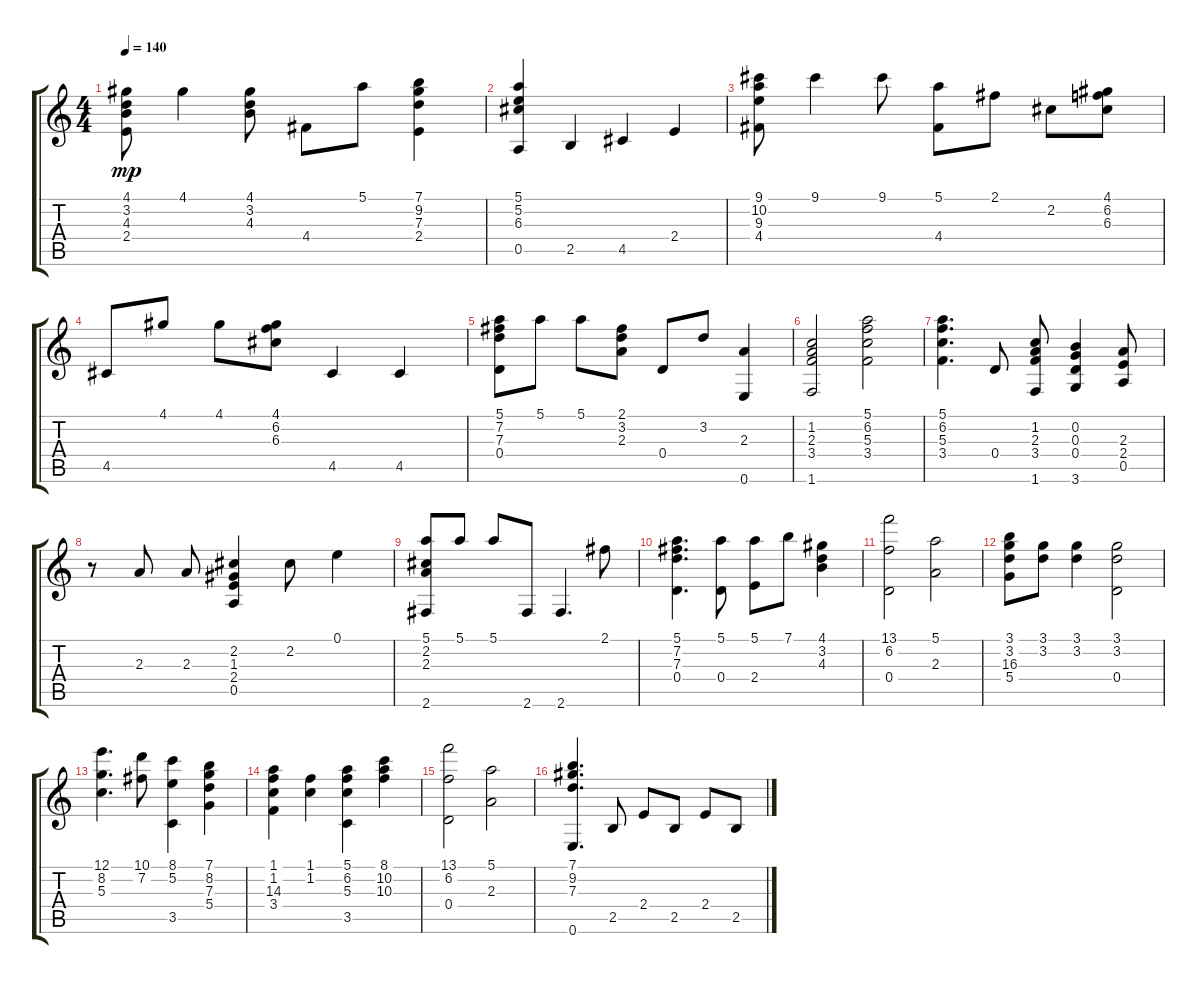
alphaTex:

\track "" {instrument acousticguitarnylon}
\staff {score tabs}
\tuning (E4 B3 G3 D3 A2 E2) {hide}
\ts (4 4)
\tempo 140
\clef g2
\ks c
(4.1 3.2 4.3 2.4).8{dy mp} 4.1.4 (4.1 3.2 4.3).8 4.4.8 5.1.8 (7.1 9.2 7.3 2.4).4 |
(5.1 5.2 6.3 0.5).4 2.5.4 4.5.4 2.4.4 |
(9.1 10.2 9.3 4.4).8 9.1.4 9.1.8 (5.1 4.4).8 2.1.8 2.2.8 (4.1 6.2 6.3).8 |
4.5.8 4.1.8 4.1.8 (4.1 6.2 6.3).8 4.5.4 4.5.4 |
(5.1 7.2 7.3 0.4).8 5.1.8 5.1.8 (2.1 3.2 2.3).8 0.4.8 3.2.8 (2.3 0.6).4 |
(1.2 2.3 3.4 1.6).2 (5.1 6.2 5.3 3.4).2 |
(5.1 6.2 5.3 3.4).4{d} 0.4.8 (1.2 2.3 3.4 1.6).8 (0.2 0.3 0.4 3.6).4 (2.3 2.4 0.5).8 |
r.8 2.3.8 2.3.8 (2.2 1.3 2.4 0.5).4 2.2.8 0.1.4 |
(5.1 2.2 2.3 2.6).8 5.1.8 5.1.8 2.6.8 2.6.4{d} 2.1.8 |
(5.1 7.2 7.3 0.4).4{d} (5.1 0.4).8 (5.1 2.4).8 7.1.8 (4.1 3.2 4.3).4 |
(13.1 6.2 0.4).2 (5.1 2.3).2 |
(3.1 3.2 16.3 5.4).8 (3.1 3.2).8 (3.1 3.2).4 (3.1 3.2 0.4).2 |
(12.1 8.2 5.3).4{d} (10.1 7.2).8 (8.1 5.2 3.5).4 (7.1 8.2 7.3 5.4).4 |
(1.1 1.2 14.3 3.4).4 (1.1 1.2).4 (5.1 6.2 5.3 3.5).4 (8.1 10.2 10.3).4 |
(13.1 6.2 0.4).2 (5.1 2.3).2 |
(7.1 9.2 7.3 0.6).4{d} 2.5.8 2.4.8 2.5.8 2.4.8 2.5.8
